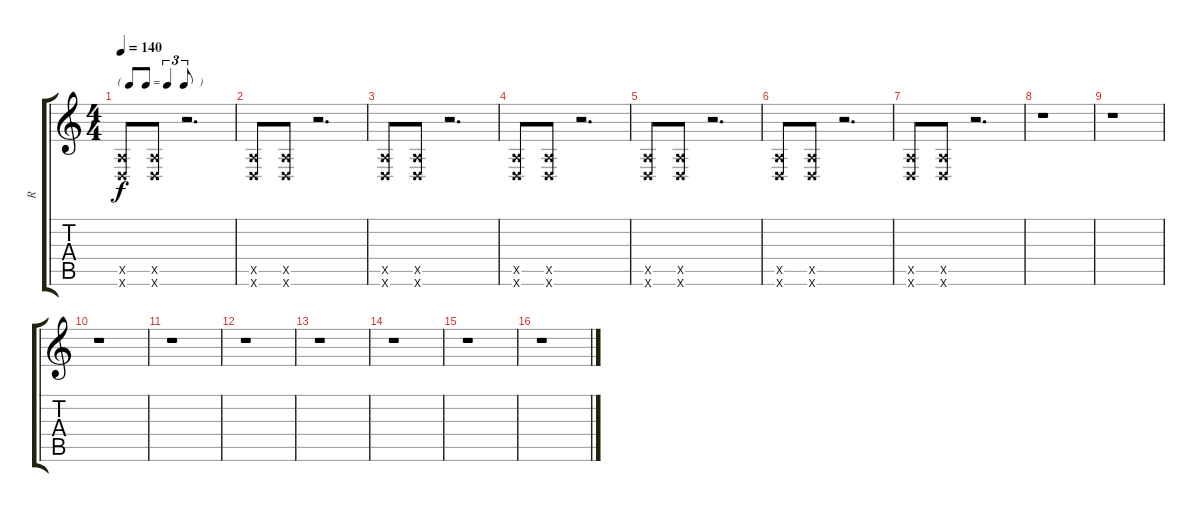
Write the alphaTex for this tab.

\track ("R" "R") {instrument acousticguitarsteel}
\staff {score tabs}
\tuning (E4 B3 G3 D3 A2 D2) {hide}
\ts (4 4)
\tf triplet8th
\tempo 140
\clef g2
\ks aminor
(0.5{x} 0.6{x}).8{dy f} (0.5{x} 0.6{x}).8 r.2{d} |
(0.5{x} 0.6{x}).8 (0.5{x} 0.6{x}).8 r.2{d} |
(0.5{x} 0.6{x}).8 (0.5{x} 0.6{x}).8 r.2{d} |
(0.5{x} 0.6{x}).8 (0.5{x} 0.6{x}).8 r.2{d} |
(0.5{x} 0.6{x}).8 (0.5{x} 0.6{x}).8 r.2{d} |
(0.5{x} 0.6{x}).8 (0.5{x} 0.6{x}).8 r.2{d} |
(0.5{x} 0.6{x}).8 (0.5{x} 0.6{x}).8 r.2{d} |
r.1 |
r.1 |
r.1 |
r.1 |
r.1 |
r.1 |
r.1 |
r.1 |
r.1
